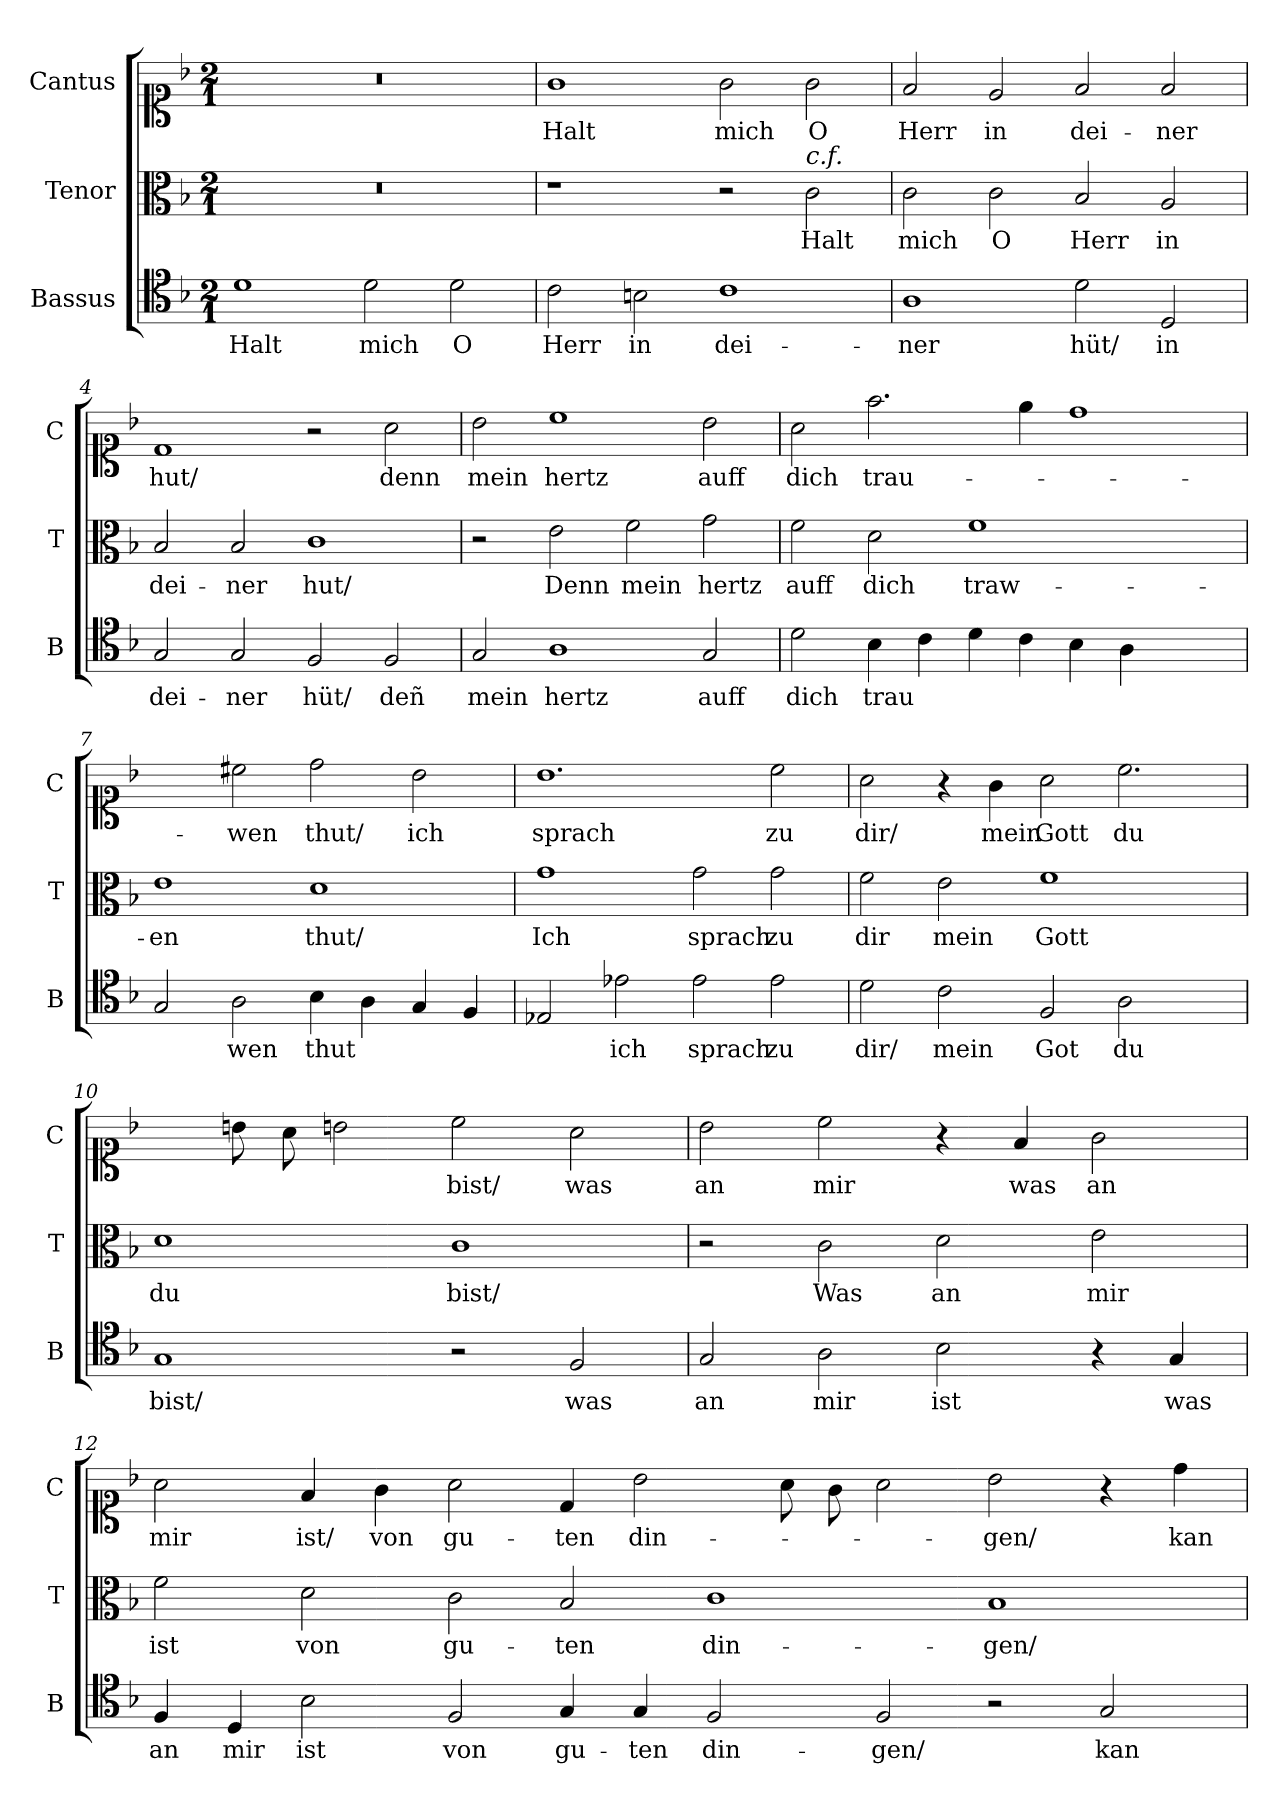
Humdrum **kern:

**kern	**text	**kern	**text	**kern	**text
*part3	*part3	*part2	*part2	*part1	*part1
*staff3	*staff3	*staff2	*staff2	*staff1	*staff1
*I"Bassus	*	*I"Tenor	*	*I"Cantus	*
*I'B	*	*I'T	*	*I'C	*
*clefC4	*	*clefC3	*	*clefC1	*
*k[b-]	*	*k[b-]	*	*k[b-]	*
*G:dor	*	*G:dor	*	*G:dor	*
*M2/1	*	*M2/1	*	*M2/1	*
*MM180	*	*MM180	*	*MM180	*
=1	=1	=1	=1	=1	=1
1d	Halt	0r	.	0r	.
2d	mich	.	.	.	.
2d	O	.	.	.	.
=2	=2	=2	=2	=2	=2
2c	Herr	1r	.	1g	Halt
2Bn	in	.	.	.	.
1c	dei-	2r	.	2g	mich
!	!	!LO:TX:a:i:t=c.f.	!	!	!
.	.	2c	Halt	2g	O
=3	=3	=3	=3	=3	=3
1A	-ner	2c	mich	2f	Herr
.	.	2c	O	2e	in
2d	hüt/	2B-	Herr	2f	dei-
2D	in	2A	in	2f	-ner
=4	=4	=4	=4	=4	=4
2G	dei-	2B-	dei-	1d	hut/
2G	-ner	2B-	-ner	.	.
2F	hüt/	1c	hut/	2r	.
2F	deñ	.	.	2a	denn
=5	=5	=5	=5	=5	=5
2G	mein	2r	.	2b-	mein
1A	hertz	2e	Denn	1cc	hertz
.	.	2f	mein	.	.
2G	auff	2g	hertz	2b-	auff
=6	=6	=6	=6	=6	=6
2d	dich	2f	auff	2a	dich
4B-	trau	2d	dich	2.ff	trau-
4c	.	.	.	.	.
4d	.	1f	traw-	.	.
4c	.	.	.	4ee	.
4B-	.	.	.	1dd	.
4A	.	.	.	.	.
2ryy	.	2ryy	.	.	.
=7	=7	=7	=7	=7	=7
2G	.	1e	-en	2ryy	.
2A	wen	.	.	2cc#X	-wen
4B-	thut	1d	thut/	2dd	thut/
4A	.	.	.	.	.
4G	.	.	.	2b-	ich
4F	.	.	.	.	.
=8	=8	=8	=8	=8	=8
2E-X	.	1g	Ich	1.b-	sprach
2e-X	ich	.	.	.	.
2e-	sprach	2g	sprach	.	.
2e-	zu	2g	zu	2cc	zu
=9	=9	=9	=9	=9	=9
2d	dir/	2f	dir	2a	dir/
2c	mein	2e	mein	4r	.
.	.	.	.	4g	mein
2F	Got	1f	Gott	2a	Gott
2A	du	.	.	2.cc	du
4ryy	.	4ryy	.	.	.
=10	=10	=10	=10	=10	=10
1G	bist/	1d	du	4ryy	.
.	.	.	.	8bn	.
.	.	.	.	8a	.
.	.	.	.	2bn	.
2r	.	1c	bist/	2cc	bist/
2F	was	.	.	2a	was
=11	=11	=11	=11	=11	=11
2G	an	2r	.	2b-	an
2A	mir	2c	Was	2cc	mir
2B-	ist	2d	an	4r	.
!	!	!	!	!	!LO:LY:i
.	.	.	.	4f	was
!	!	!	!	!	!LO:LY:i
4r	.	2e	mir	2g	an
!	!LO:LY:i	!	!	!	!
4G	was	.	.	.	.
=12	=12	=12	=12	=12	=12
!	!LO:LY:i	!	!	!	!LO:LY:i
4F	an	2f	ist	2a	mir
!	!LO:LY:i	!	!	!	!
4D	mir	.	.	.	.
!	!LO:LY:i	!	!	!	!
2B-	ist	2d	von	4f	ist/
.	.	.	.	4g	von
2F	von	2c	gu-	2a	gu-
4G	gu-	2B-	-ten	4d	-ten
4G	-ten	.	.	2b-	din-
2F	din-	1c	din-	.	.
.	.	.	.	8a	.
.	.	.	.	8g	.
2F	-gen/	.	.	2a	.
2r	.	1B-	-gen/	2b-	-gen/
2G	kan	.	.	4r	.
.	.	.	.	4dd	kan
=	=	=	=	=	=
*-	*-	*-	*-	*-	*-
